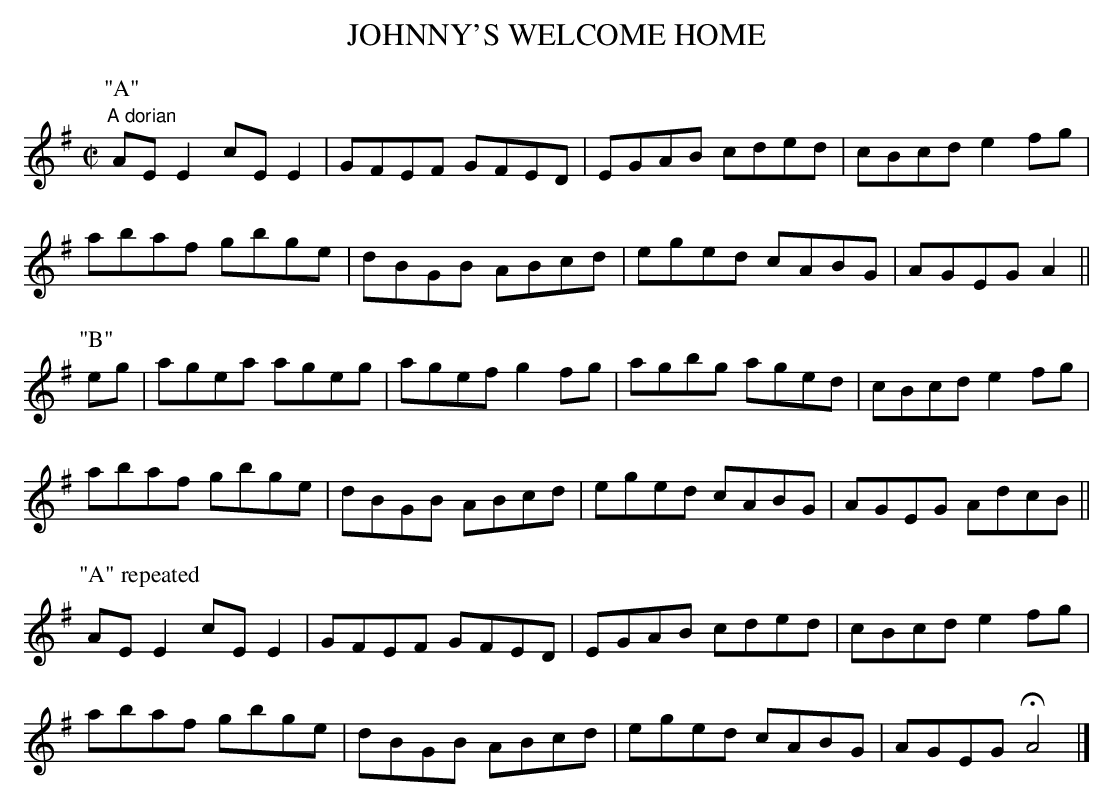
X:1
T:JOHNNY'S WELCOME HOME
with A dorian on this one!
M:C|
L:1/8
K:G
"^A dorian"
P:"A"
AEE2 cEE2|GFEF GFED|EGAB cded|cBcd e2fg|
abaf gbge|dBGB ABcd|eged cABG|AGEG A2||
P:"B"
eg|agea ageg|agef g2fg|agbg aged|cBcd e2fg|
abaf gbge|dBGB ABcd|eged cABG|AGEG AdcB||
P:"A" repeated
AEE2 cEE2|GFEF GFED|EGAB cded|cBcd e2fg|
abaf gbge|dBGB ABcd|eged cABG|AGEG HA4|]
